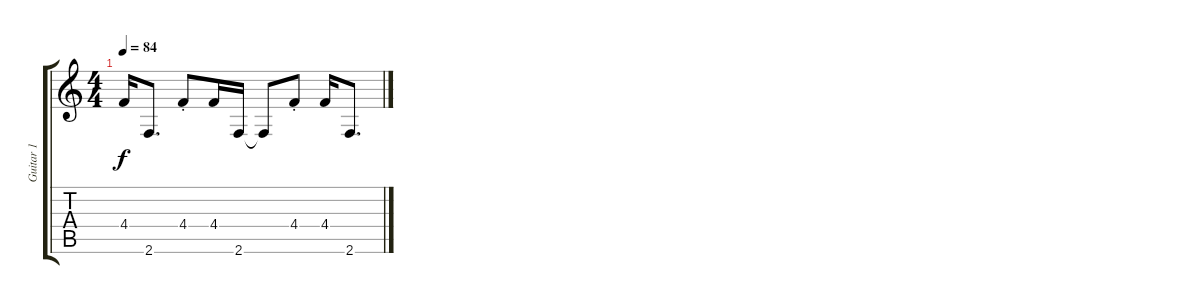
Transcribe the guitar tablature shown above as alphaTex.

\track ("Guitar 1" "Guitar 1") {instrument distortionguitar}
\staff {score tabs}
\tuning (Eb4 Bb3 Gb3 Db3 Ab2 Eb2) {hide}
\ts (4 4)
\tempo 84
\clef g2
\ks c
4.4.16{dy f} 2.6.8{d} 4.4{st}.8 4.4.16 2.6.16 2.6{t}.8 4.4{st}.8 4.4.16 2.6.8{d}
